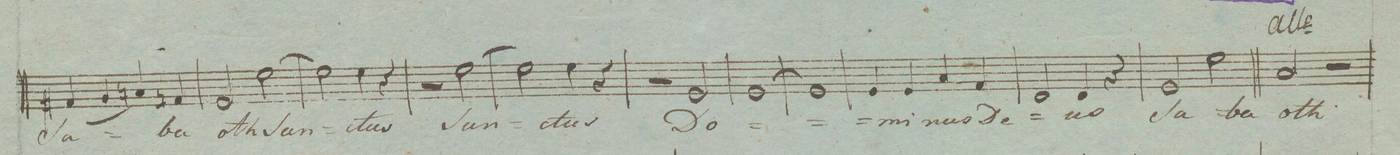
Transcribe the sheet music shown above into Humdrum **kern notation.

**kern	**text	**dynam
*I"Basso Tutti i Solo	*	*
*clefF4	*	*
*k[]	*	*
*met(c)	*	*
*M4/4	*	*
(4AA#X/	Sa-	.
4BB/	.	.
4Cn/)	.	.
4AAn/	-ba-	.
=17	=17	=17
2GG/	-oth	.
[2G\	San-	.
=18	=18	=18
2G\]	.	.
4G\	-ctus	.
4r	.	.
=19	=19	=19
2r	.	.
[2G\	San-	.
=20	=20	=20
2G\]	.	.
4G\	-ctus	.
4r	.	.
=21	=21	=21
2r	.	.
2GG/	Do-	.
=22	=22	=22
[>1GG	.	.
=23	=23	=23
1GG]	.	.
=24	=24	=24
4GG/	.	.
4GG/	-mi-	.
4C/	-nus	.
4AA/	De-	.
=25	=25	=25
2FF/	.	.
4FF/	-us	.
4r	.	.
=26	=26	=26
2GG/	Sa-	.
2G\	-ba-	.
=27||	=27||	=27||
*M4/4	*	*
*met(c)	*	*
*mmet(c)	*	*
2C/	-oth	.
2r	.	.
=28	=28	=28
*-	*-	*-
